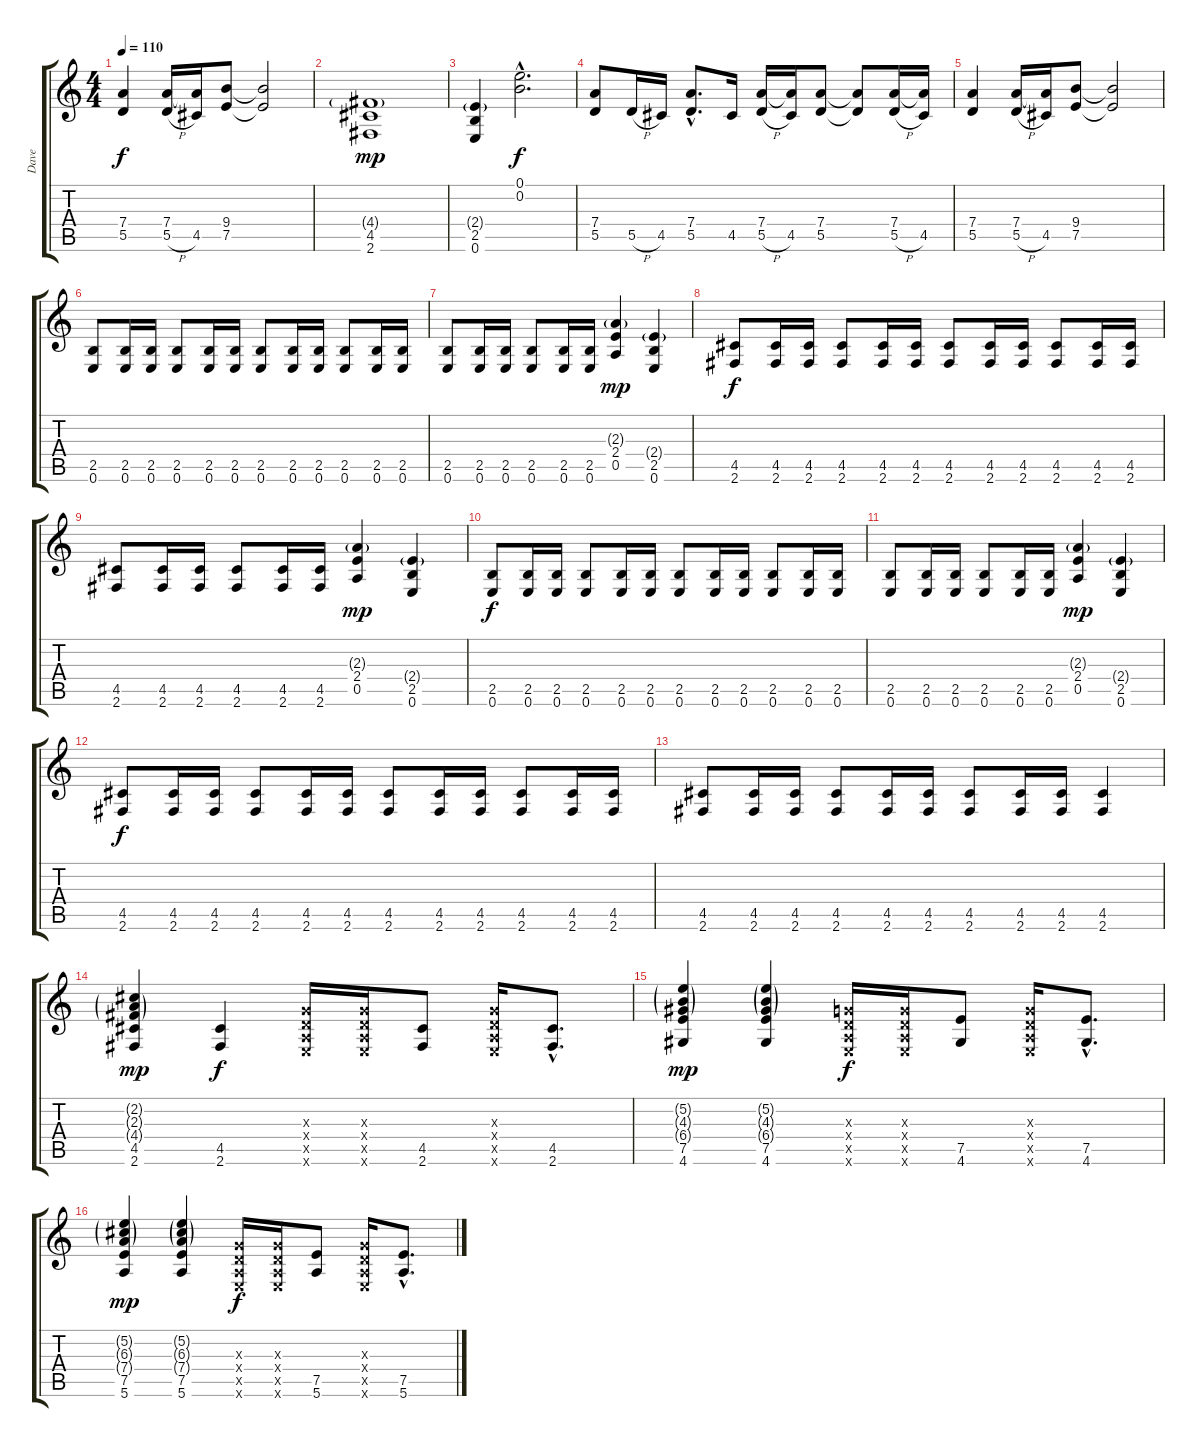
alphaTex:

\track ("Dave" "Dave") {instrument distortionguitar}
\staff {score tabs}
\tuning (E4 B3 G3 D3 A2 E2) {hide}
\ts (4 4)
\tempo 110
\clef g2
\ks c
(7.4 5.5).4{dy f} (7.4 5.5{h}).16 (7.4{t} 4.5).16 (9.4 7.5).8 (9.4{t} 7.5{t}).2 |
(4.4{g} 4.5 2.6).1{dy mp} |
(2.4{g} 2.5 0.6).4 (0.1{hac} 0.2{hac}).2{d dy f} |
(7.4 5.5).8 5.5{h}.16 4.5.16 (7.4{hac} 5.5{hac}).8{d} 4.5.16 (7.4 5.5{h}).16 (7.4{t} 4.5).16 (7.4 5.5).8 (7.4{t} 5.5{t}).8 (7.4 5.5{h}).16 (7.4{t} 4.5).16 |
(7.4 5.5).4 (7.4 5.5{h}).16 (7.4{t} 4.5).16 (9.4 7.5).8 (9.4{t} 7.5{t}).2 |
(2.5 0.6).8 (2.5 0.6).16 (2.5 0.6).16 (2.5 0.6).8 (2.5 0.6).16 (2.5 0.6).16 (2.5 0.6).8 (2.5 0.6).16 (2.5 0.6).16 (2.5 0.6).8 (2.5 0.6).16 (2.5 0.6).16 |
(2.5 0.6).8 (2.5 0.6).16 (2.5 0.6).16 (2.5 0.6).8 (2.5 0.6).16 (2.5 0.6).16 (2.3{g} 2.4 0.5).4{dy mp} (2.4{g} 2.5 0.6).4 |
(4.5 2.6).8{dy f} (4.5 2.6).16 (4.5 2.6).16 (4.5 2.6).8 (4.5 2.6).16 (4.5 2.6).16 (4.5 2.6).8 (4.5 2.6).16 (4.5 2.6).16 (4.5 2.6).8 (4.5 2.6).16 (4.5 2.6).16 |
(4.5 2.6).8 (4.5 2.6).16 (4.5 2.6).16 (4.5 2.6).8 (4.5 2.6).16 (4.5 2.6).16 (2.3{g} 2.4 0.5).4{dy mp} (2.4{g} 2.5 0.6).4 |
(2.5 0.6).8{dy f} (2.5 0.6).16 (2.5 0.6).16 (2.5 0.6).8 (2.5 0.6).16 (2.5 0.6).16 (2.5 0.6).8 (2.5 0.6).16 (2.5 0.6).16 (2.5 0.6).8 (2.5 0.6).16 (2.5 0.6).16 |
(2.5 0.6).8 (2.5 0.6).16 (2.5 0.6).16 (2.5 0.6).8 (2.5 0.6).16 (2.5 0.6).16 (2.3{g} 2.4 0.5).4{dy mp} (2.4{g} 2.5 0.6).4 |
(4.5 2.6).8{dy f} (4.5 2.6).16 (4.5 2.6).16 (4.5 2.6).8 (4.5 2.6).16 (4.5 2.6).16 (4.5 2.6).8 (4.5 2.6).16 (4.5 2.6).16 (4.5 2.6).8 (4.5 2.6).16 (4.5 2.6).16 |
(4.5 2.6).8 (4.5 2.6).16 (4.5 2.6).16 (4.5 2.6).8 (4.5 2.6).16 (4.5 2.6).16 (4.5 2.6).8 (4.5 2.6).16 (4.5 2.6).16 (4.5 2.6).4 |
(2.2{g} 2.3{g} 4.4{g} 4.5 2.6).4{dy mp} (4.5 2.6).4{dy f} (0.3{x} 0.4{x} 0.5{x} 0.6{x}).16 (0.3{x} 0.4{x} 0.5{x} 0.6{x}).16 (4.5 2.6).8 (0.3{x} 0.4{x} 0.5{x} 0.6{x}).16 (4.5{hac} 2.6{hac}).8{d} |
(5.2{g} 4.3{g} 6.4{g} 7.5 4.6).4{dy mp} (5.2{g} 4.3{g} 6.4{g} 7.5 4.6).4 (0.3{x} 0.4{x} 0.5{x} 0.6{x}).16{dy f} (0.3{x} 0.4{x} 0.5{x} 0.6{x}).16 (7.5 4.6).8 (0.3{x} 0.4{x} 0.5{x} 0.6{x}).16 (7.5{hac} 4.6{hac}).8{d} |
(5.2{g} 6.3{g} 7.4{g} 7.5 5.6).4{dy mp} (5.2{g} 6.3{g} 7.4{g} 7.5 5.6).4 (0.3{x} 0.4{x} 0.5{x} 0.6{x}).16{dy f} (0.3{x} 0.4{x} 0.5{x} 0.6{x}).16 (7.5 5.6).8 (0.3{x} 0.4{x} 0.5{x} 0.6{x}).16 (7.5{hac} 5.6{hac}).8{d}
